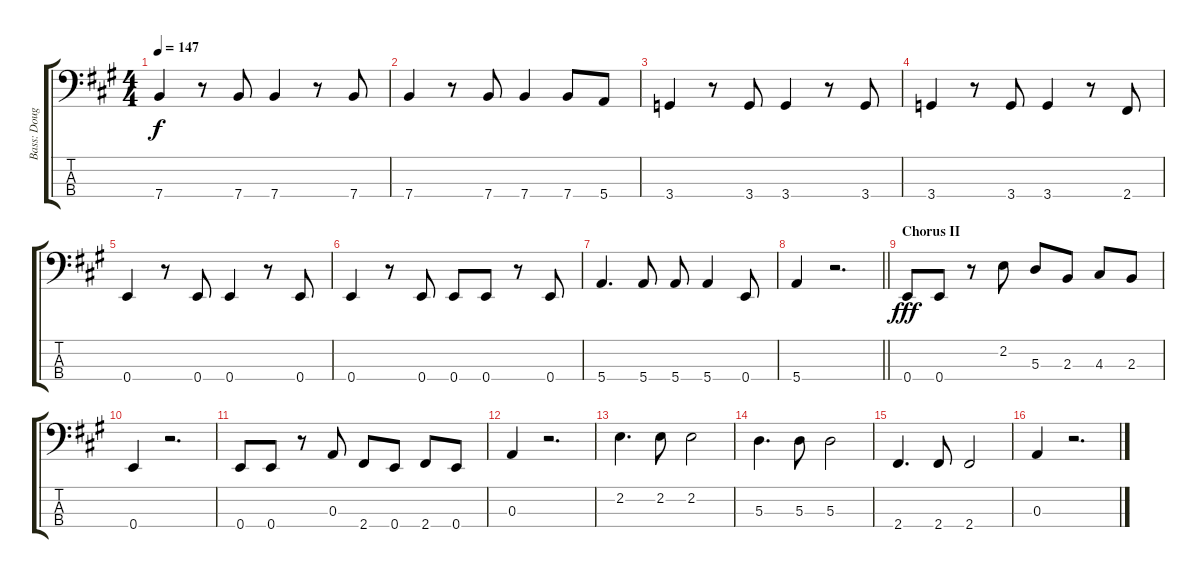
\track ("Bass: Doug" "Bass: Doug") {instrument electricbassfinger}
\staff {score tabs}
\tuning (G2 D2 A1 E1) {hide}
\ts (4 4)
\tempo 147
\clef f4
\ks a
7.4.4{dy f} r.8 7.4.8 7.4.4 r.8 7.4.8 |
7.4.4 r.8 7.4.8 7.4.4 7.4.8 5.4.8 |
3.4.4 r.8 3.4.8 3.4.4 r.8 3.4.8 |
3.4.4 r.8 3.4.8 3.4.4 r.8 2.4.8 |
0.4.4 r.8 0.4.8 0.4.4 r.8 0.4.8 |
0.4.4 r.8 0.4.8 0.4.8 0.4.8 r.8 0.4.8 |
5.4.4{d} 5.4.8 5.4.8 5.4.4 0.4.8 |
\barLineRight lightlight
5.4.4 r.2{d} |
\section ("" "Chorus II")
0.4.8{dy fff} 0.4.8 r.8 2.2.8 5.3.8 2.3.8 4.3.8 2.3.8 |
0.4.4 r.2{d} |
0.4.8 0.4.8 r.8 0.3.8 2.4.8 0.4.8 2.4.8 0.4.8 |
0.3.4 r.2{d} |
2.2.4{d} 2.2.8 2.2.2 |
5.3.4{d} 5.3.8 5.3.2 |
2.4.4{d} 2.4.8 2.4.2 |
0.3.4 r.2{d}
